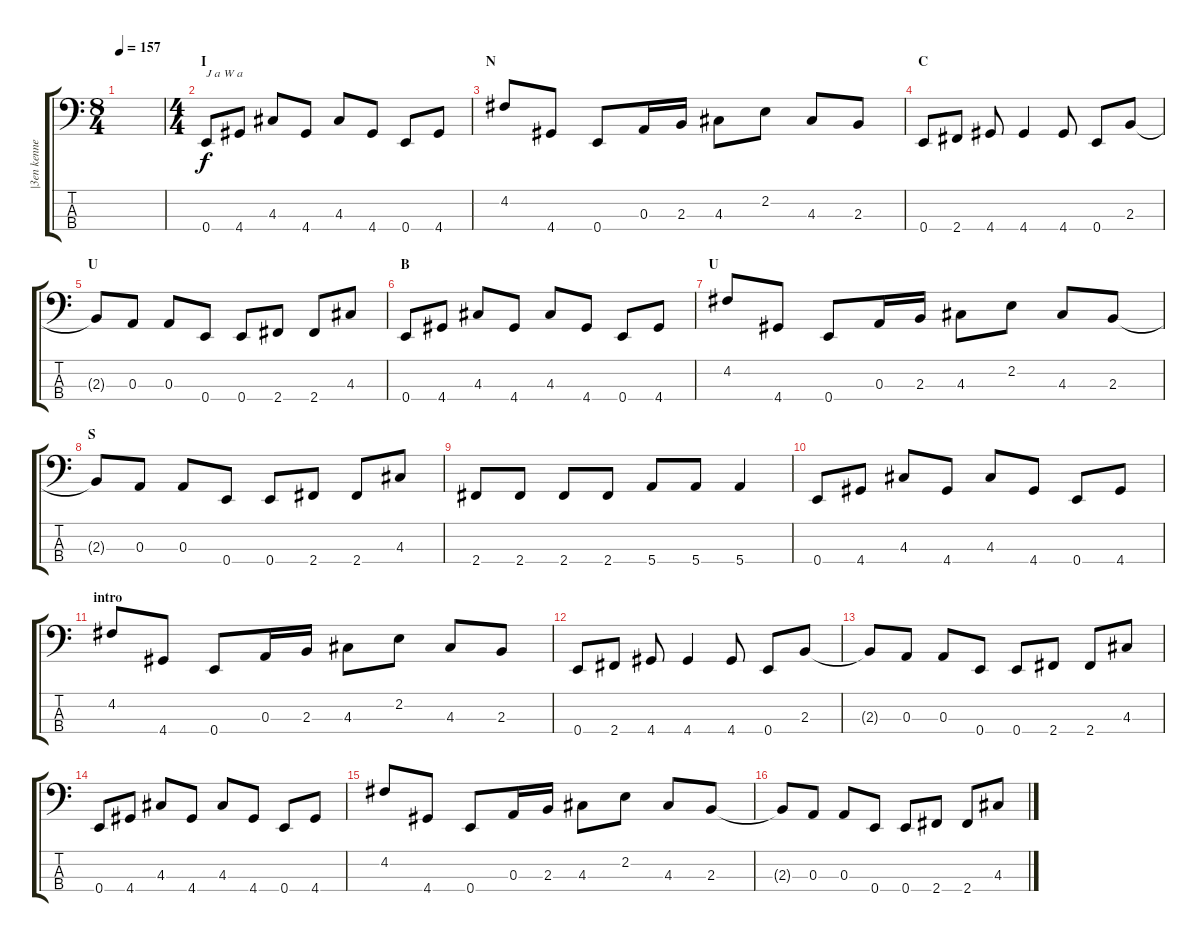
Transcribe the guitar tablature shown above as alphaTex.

\track ("|3en kenney" "|3en kenne") {instrument electricbassfinger}
\staff {score tabs}
\tuning (G2 D2 A1 E1) {hide}
\ts (8 4)
\tempo 157
\clef f4
\ks c
|
\ts (4 4)
\section ("" "I")
0.4.8{txt "J a W a"} 4.4.8 4.3.8 4.4.8 4.3.8 4.4.8 0.4.8 4.4.8 |
\section ("" "N")
4.2.8 4.4.8 0.4.8 0.3.16 2.3.16 4.3.8 2.2.8 4.3.8 2.3.8 |
\section ("" "C")
0.4.8 2.4.8 4.4.8 4.4.4 4.4.8 0.4.8 2.3.8 |
\section ("" "U")
2.3{t}.8 0.3.8 0.3.8 0.4.8 0.4.8 2.4.8 2.4.8 4.3.8 |
\section ("" "B")
0.4.8 4.4.8 4.3.8 4.4.8 4.3.8 4.4.8 0.4.8 4.4.8 |
\section ("" "U")
4.2.8 4.4.8 0.4.8 0.3.16 2.3.16 4.3.8 2.2.8 4.3.8 2.3.8 |
\section ("" "S")
2.3{t}.8 0.3.8 0.3.8 0.4.8 0.4.8 2.4.8 2.4.8 4.3.8 |
\section ("" "")
2.4.8 2.4.8 2.4.8 2.4.8 5.4.8 5.4.8 5.4.4 |
\section ("" "")
0.4.8 4.4.8 4.3.8 4.4.8 4.3.8 4.4.8 0.4.8 4.4.8 |
\section ("" "intro")
4.2.8 4.4.8 0.4.8 0.3.16 2.3.16 4.3.8 2.2.8 4.3.8 2.3.8 |
0.4.8 2.4.8 4.4.8 4.4.4 4.4.8 0.4.8 2.3.8 |
2.3{t}.8 0.3.8 0.3.8 0.4.8 0.4.8 2.4.8 2.4.8 4.3.8 |
0.4.8 4.4.8 4.3.8 4.4.8 4.3.8 4.4.8 0.4.8 4.4.8 |
4.2.8 4.4.8 0.4.8 0.3.16 2.3.16 4.3.8 2.2.8 4.3.8 2.3.8 |
2.3{t}.8 0.3.8 0.3.8 0.4.8 0.4.8 2.4.8 2.4.8 4.3.8
